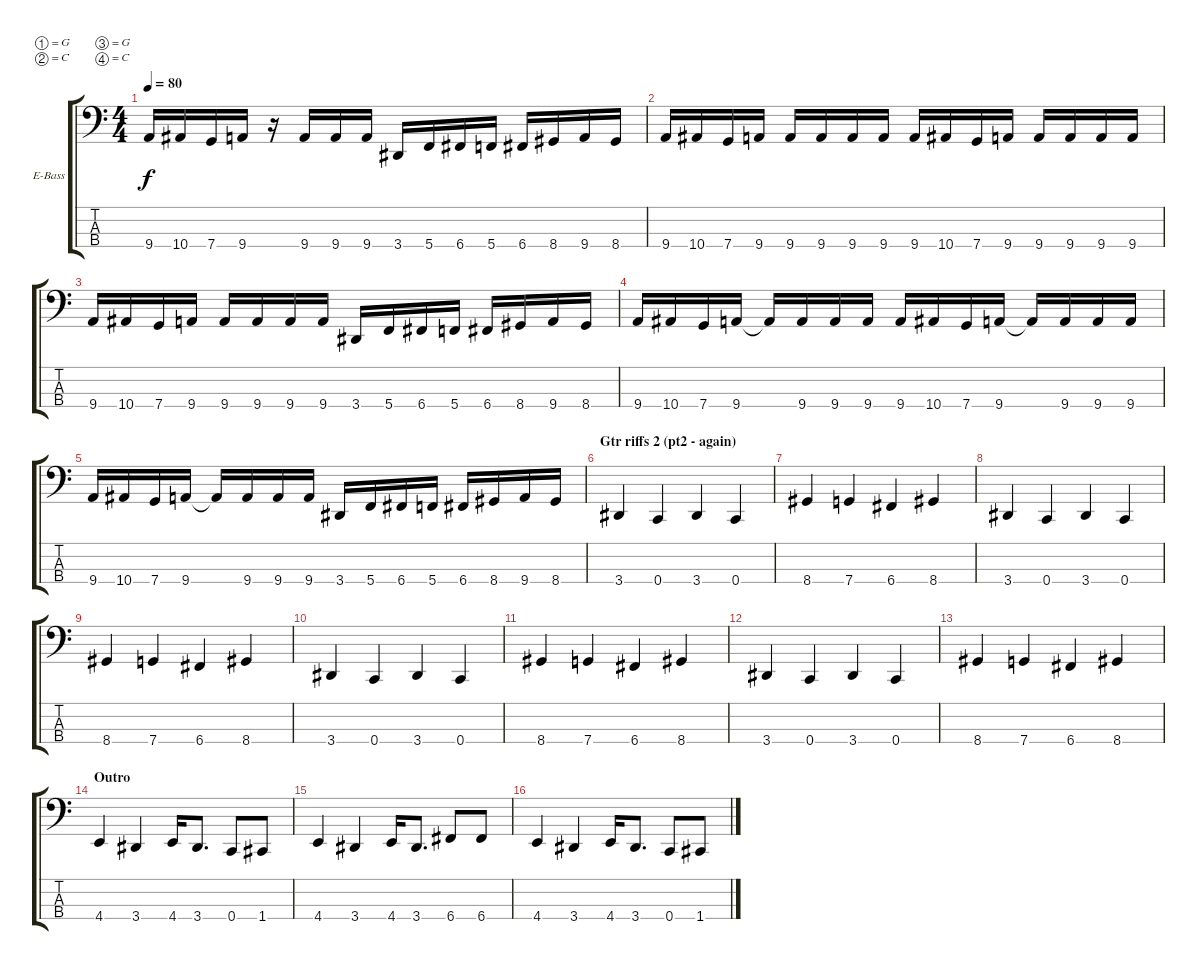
\bracketExtendMode groupsimilarinstruments
\firstSystemTrackNameOrientation horizontal
\otherSystemsTrackNameOrientation horizontal
\track ("Bass" "E-Bass") {instrument electricbasspick}
\staff {score tabs}
\tuning (G2 C2 G1 C1)
\ts (4 4)
\tempo 80
\clef f4
\ks c
9.4.16{dy f} 10.4.16 7.4.16 9.4.16 r.16 9.4.16 9.4.16 9.4.16 3.4.16 5.4.16 6.4.16 5.4.16 6.4.16 8.4.16 9.4.16 8.4.16 |
9.4.16 10.4.16 7.4.16 9.4.16 9.4.16 9.4.16 9.4.16 9.4.16 9.4.16 10.4.16 7.4.16 9.4.16 9.4.16 9.4.16 9.4.16 9.4.16 |
9.4.16 10.4.16 7.4.16 9.4.16 9.4.16 9.4.16 9.4.16 9.4.16 3.4.16 5.4.16 6.4.16 5.4.16 6.4.16 8.4.16 9.4.16 8.4.16 |
9.4.16 10.4.16 7.4.16 9.4.16 9.4{t}.16 9.4.16 9.4.16 9.4.16 9.4.16 10.4.16 7.4.16 9.4.16 9.4{t}.16 9.4.16 9.4.16 9.4.16 |
9.4.16 10.4.16 7.4.16 9.4.16 9.4{t}.16 9.4.16 9.4.16 9.4.16 3.4.16 5.4.16 6.4.16 5.4.16 6.4.16 8.4.16 9.4.16 8.4.16 |
\section ("" "Gtr riffs 2 (pt2 - again)")
3.4.4 0.4.4 3.4.4 0.4.4 |
8.4.4 7.4.4 6.4.4 8.4.4 |
3.4.4 0.4.4 3.4.4 0.4.4 |
8.4.4 7.4.4 6.4.4 8.4.4 |
3.4.4 0.4.4 3.4.4 0.4.4 |
8.4.4 7.4.4 6.4.4 8.4.4 |
3.4.4 0.4.4 3.4.4 0.4.4 |
8.4.4 7.4.4 6.4.4 8.4.4 |
\section ("" "Outro ")
4.4.4 3.4.4 4.4.16 3.4.8{d} 0.4.8 1.4.8 |
4.4.4 3.4.4 4.4.16 3.4.8{d} 6.4.8 6.4.8 |
4.4.4 3.4.4 4.4.16 3.4.8{d} 0.4.8 1.4.8
